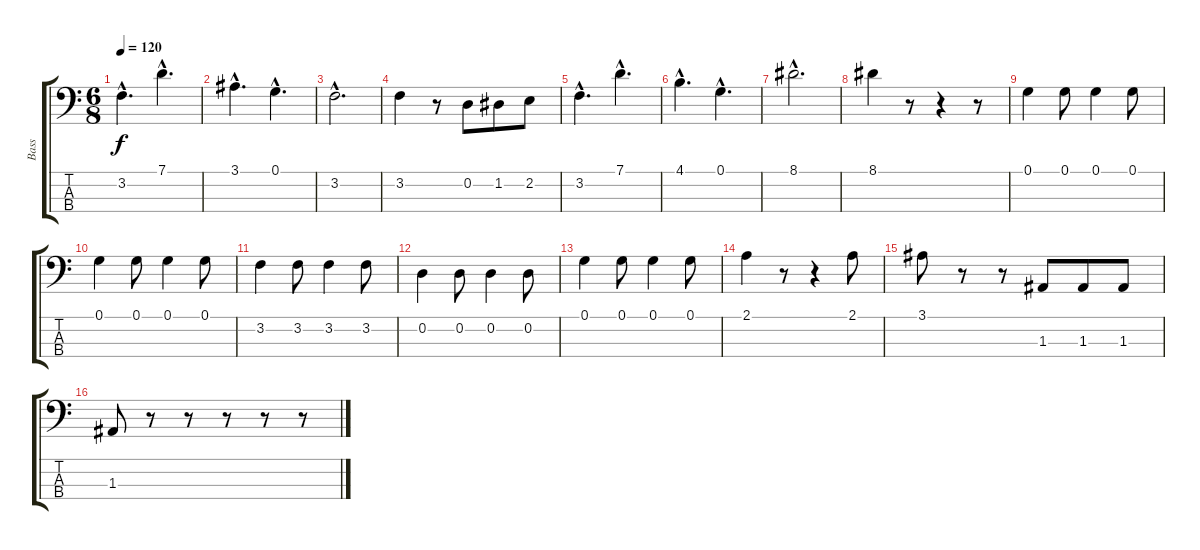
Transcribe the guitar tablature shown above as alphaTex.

\track ("Bass" "Bass") {instrument electricbasspick}
\staff {score tabs}
\tuning (G2 D2 A1 E1) {hide}
\ts (6 8)
\tempo 120
\clef f4
\ks c
3.2{hac}.4{d dy f} 7.1{hac}.4{d} |
3.1{hac}.4{d} 0.1{hac}.4{d} |
3.2{hac}.2{d} |
3.2.4 r.8 0.2.8 1.2.8 2.2.8 |
3.2{hac}.4{d} 7.1{hac}.4{d} |
4.1{hac}.4{d} 0.1{hac}.4{d} |
8.1{hac}.2{d} |
8.1.4 r.8 r.4 r.8 |
0.1.4 0.1.8 0.1.4 0.1.8 |
0.1.4 0.1.8 0.1.4 0.1.8 |
3.2.4 3.2.8 3.2.4 3.2.8 |
0.2.4 0.2.8 0.2.4 0.2.8 |
0.1.4 0.1.8 0.1.4 0.1.8 |
2.1.4 r.8 r.4 2.1.8 |
3.1.8 r.8 r.8 1.3.8 1.3.8 1.3.8 |
1.3.8 r.8 r.8 r.8 r.8 r.8
